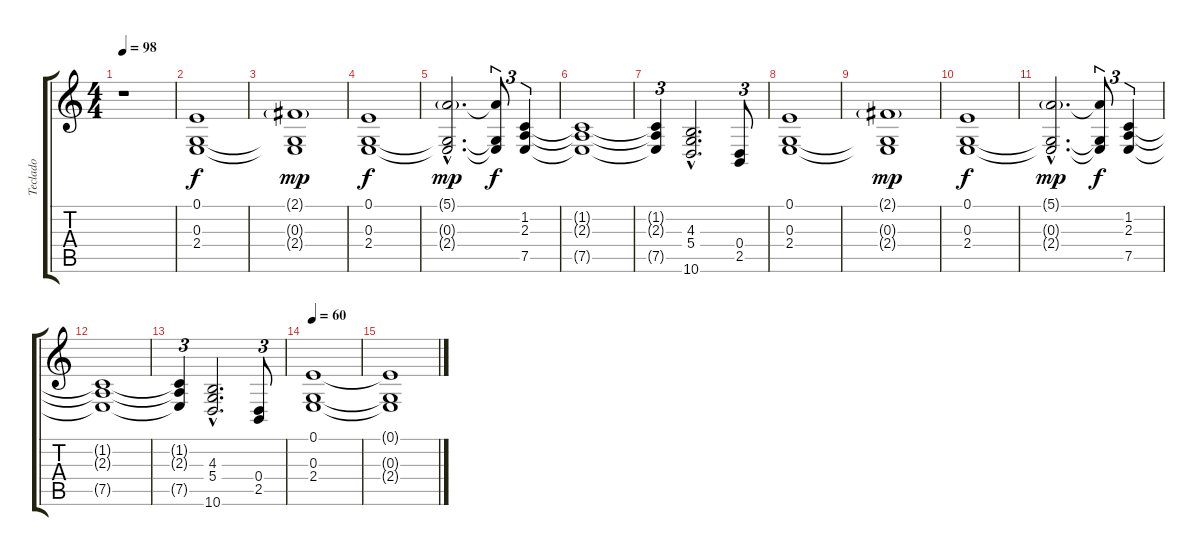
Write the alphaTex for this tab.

\track ("Teclado" "Teclado") {instrument acousticgrandpiano}
\staff {score tabs}
\tuning (E4 B3 G3 D3 A2 E2) {hide}
\ts (4 4)
\tempo 98
\clef g2
\ks c
r.1{dy f} |
(0.1 0.3 2.4).1 |
(2.1{g} 0.3{t} 2.4{t}).1{dy mp} |
(0.1 0.3 2.4).1{dy f} |
(5.1{g hac} 0.3{hac t} 2.4{hac t}).2{d dy mp} (5.1{t} 0.3{t} 2.4{t}).8{tu (3 2) dy f} (1.2 2.3 7.5).4{tu (3 2)} |
(1.2{t} 2.3{t} 7.5{t}).1 |
(1.2{t} 2.3{t} 7.5{t}).4{tu (3 2)} (4.3{hac} 5.4{hac} 10.6{hac}).2{d} (0.4 2.5).8{tu (3 2)} |
(0.1 0.3 2.4).1 |
(2.1{g} 0.3{t} 2.4{t}).1{dy mp} |
(0.1 0.3 2.4).1{dy f} |
(5.1{g hac} 0.3{hac t} 2.4{hac t}).2{d dy mp} (5.1{t} 0.3{t} 2.4{t}).8{tu (3 2) dy f} (1.2 2.3 7.5).4{tu (3 2)} |
(1.2{t} 2.3{t} 7.5{t}).1 |
(1.2{t} 2.3{t} 7.5{t}).4{tu (3 2)} (4.3{hac} 5.4{hac} 10.6{hac}).2{d} (0.4 2.5).8{tu (3 2)} |
\tempo 60
(0.1 0.3 2.4).1 |
(0.1{t} 0.3{t} 2.4{t}).1
